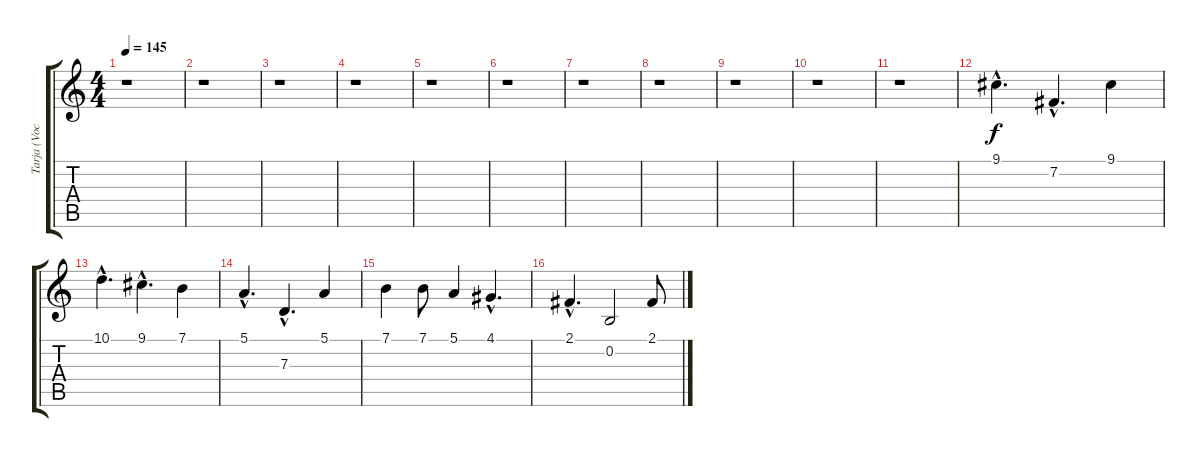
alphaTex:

\track ("Tarja (Vocals)" "Tarja (Voc") {instrument lead6voice}
\staff {score tabs}
\tuning (E4 B3 G3 D3 A2 E2) {hide}
\ts (4 4)
\tempo 145
\clef g2
\ks c
r.1{dy f} |
r.1 |
r.1 |
r.1 |
r.1 |
r.1 |
r.1 |
r.1 |
r.1 |
r.1 |
r.1 |
9.1{hac}.4{d} 7.2{hac}.4{d} 9.1.4 |
10.1{hac}.4{d} 9.1{hac}.4{d} 7.1.4 |
5.1{hac}.4{d} 7.3{hac}.4{d} 5.1.4 |
7.1.4 7.1.8 5.1.4 4.1{hac}.4{d} |
2.1{hac}.4{d} 0.2.2 2.1.8
